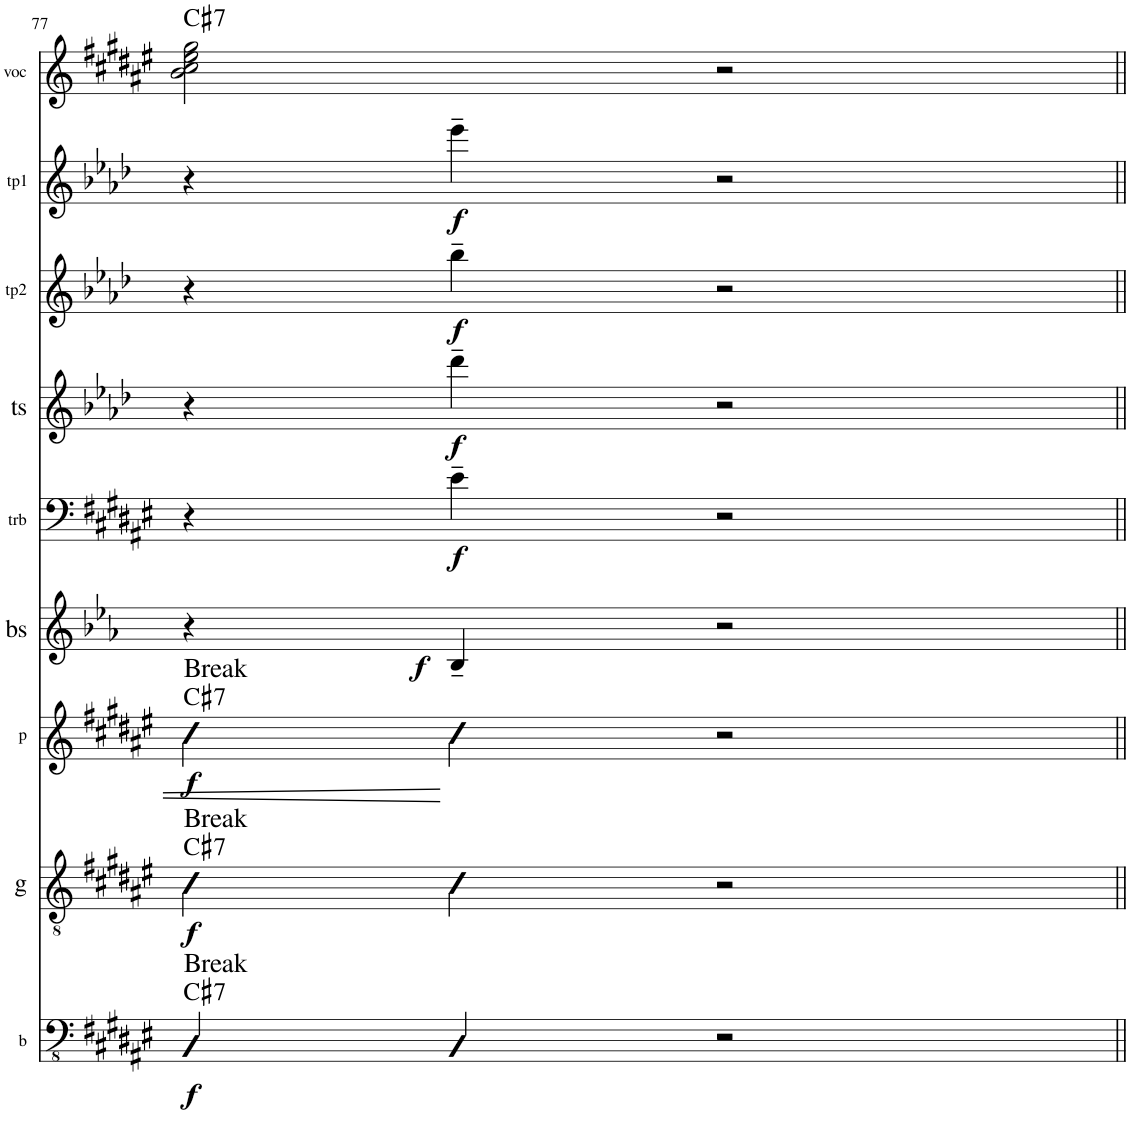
**kern	**dynam	**harte	**kern	**dynam	**harte	**kern	**dynam	**harte	**kern	**dynam	**kern	**dynam	**kern	**dynam	**kern	**dynam	**kern	**dynam	**kern	**harte
*part9	*part9	*part9	*part8	*part8	*part8	*part7	*part7	*part7	*part6	*part6	*part5	*part5	*part4	*part4	*part3	*part3	*part2	*part2	*part1	*part1
*staff9	*staff9	*	*staff8	*staff8	*	*staff7	*staff7	*	*staff6	*staff6	*staff5	*staff5	*staff4	*staff4	*staff3	*staff3	*staff2	*staff2	*staff1	*
*I"b	*	*	*I"g	*	*	*I"p	*	*	*I"bs	*	*I"trb	*	*I"ts	*	*I"tp2	*	*I"tp1	*	*I"voc	*
*I'b	*	*	*I'g	*	*	*I'p	*	*	*I'bs	*	*I'trb	*	*I'ts	*	*I'tp2	*	*I'tp1	*	*I'voc	*
!!LO:PB:g=z
*clefFv4	*	*	*clefGv2	*	*	*clefG2	*	*	*clefG2	*	*clefF4	*	*clefG2	*	*clefG2	*	*clefG2	*	*clefG2	*
*	*	*	*	*	*	*	*	*	*Trd12c21	*	*	*	*Trd8c14	*	*Trd1c2	*	*Trd1c2	*	*Trd4c7	*
*k[f#c#g#d#a#e#]	*	*	*k[f#c#g#d#a#e#]	*	*	*k[f#c#g#d#a#e#]	*	*	*k[b-e-a-]	*	*k[f#c#g#d#a#e#]	*	*k[b-e-a-d-]	*	*k[b-e-a-d-]	*	*k[b-e-a-d-]	*	*k[f#c#g#d#a#e#]	*
*M4/4	*	*	*M4/4	*	*	*M4/4	*	*	*M4/4	*	*M4/4	*	*M4/4	*	*M4/4	*	*M4/4	*	*M4/4	*
=77	=77	=77	=77	=77	=77	=77	=77	=77	=77	=77	=77	=77	=77	=77	=77	=77	=77	=77	=77	=77
!	!	!	!	!	!	!LO:TX:a:t=Break	!	!	!	!	!	!	!	!	!	!	!	!	!	!
!	!	!	!LO:TX:a:t=Break	!	!	!	!	!	!	!	!	!	!	!	!	!	!	!	!	!
!LO:TX:a:t=Break	!	!	!	!	!	!	!	!	!	!	!	!	!	!	!	!	!	!	!	!
!	!LO:DY:b	!LO:H:kt=7	!	!LO:DY:b	!LO:H:kt=7	!	!LO:DY:b	!LO:H:kt=7	!	!	!	!	!	!	!	!	!	!	!	!LO:H:kt=7
4CC#/	f	C#:7	4c#\	f	C#:7	4cc#\	f	C#:7	4r	.	4r	.	4r	.	4r	.	4r	.	2b\ 2cc#\ 2ee#\ 2gg#\	C#:7
!	!	!	!	!	!	!	!	!	!	!LO:DY:b	!	!LO:DY:b	!	!LO:DY:b	!	!LO:DY:b	!	!LO:DY:b	!	!
4CC#/	.	.	4c#\	.	.	4cc#\	.	.	4B-~/	f	4e#~\	f	4ddd-~\	f	4bb-~\	f	4eee-~\	f	.	.
2r	.	.	2r	.	.	2r	.	.	2r	.	2r	.	2r	.	2r	.	2r	.	2r	.
=||	=||	=||	=||	=||	=||	=||	=||	=||	=||	=||	=||	=||	=||	=||	=||	=||	=||	=||	=||	=||
*-	*-	*-	*-	*-	*-	*-	*-	*-	*-	*-	*-	*-	*-	*-	*-	*-	*-	*-	*-	*-
